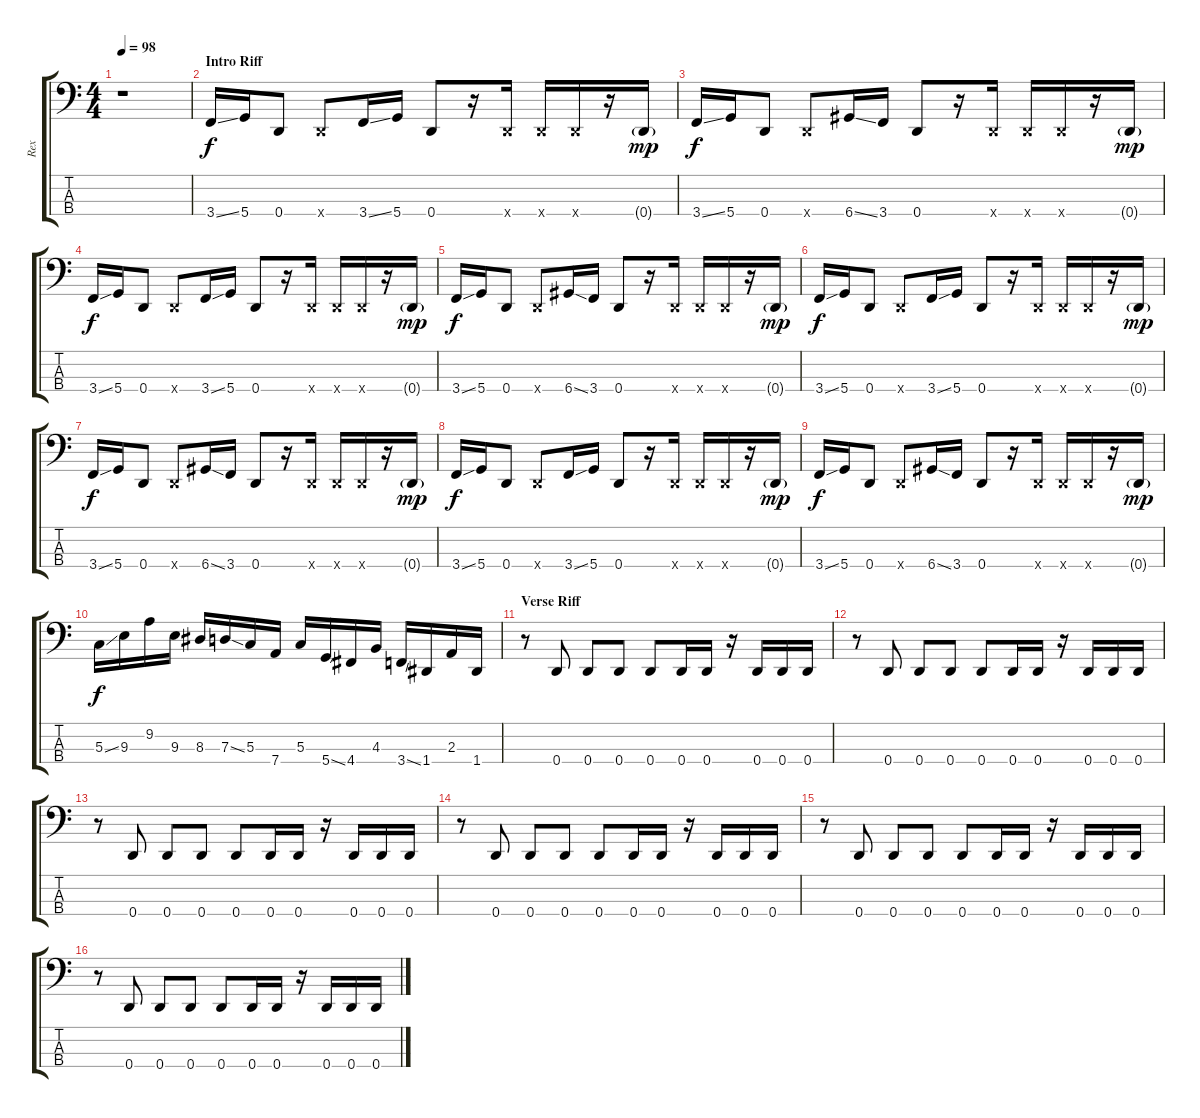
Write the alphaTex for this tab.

\track ("Rex" "Rex") {instrument electricbasspick}
\staff {score tabs}
\tuning (F2 C2 G1 D1) {hide}
\ts (4 4)
\tempo 98
\clef f4
\ks c
r.1{dy f instrument electricbasspick} |
\section ("" "Intro Riff")
3.4{ss}.16 5.4.16 0.4.8 0.4{x}.8 3.4{ss}.16 5.4.16 0.4.8 r.16 0.4{x}.16 0.4{x}.16 0.4{x}.16 r.16 0.4{g}.16{dy mp} |
3.4{ss}.16{dy f} 5.4.16 0.4.8 0.4{x}.8 6.4{ss}.16 3.4.16 0.4.8 r.16 0.4{x}.16 0.4{x}.16 0.4{x}.16 r.16 0.4{g}.16{dy mp} |
3.4{ss}.16{dy f} 5.4.16 0.4.8 0.4{x}.8 3.4{ss}.16 5.4.16 0.4.8 r.16 0.4{x}.16 0.4{x}.16 0.4{x}.16 r.16 0.4{g}.16{dy mp} |
3.4{ss}.16{dy f} 5.4.16 0.4.8 0.4{x}.8 6.4{ss}.16 3.4.16 0.4.8 r.16 0.4{x}.16 0.4{x}.16 0.4{x}.16 r.16 0.4{g}.16{dy mp} |
3.4{ss}.16{dy f} 5.4.16 0.4.8 0.4{x}.8 3.4{ss}.16 5.4.16 0.4.8 r.16 0.4{x}.16 0.4{x}.16 0.4{x}.16 r.16 0.4{g}.16{dy mp} |
3.4{ss}.16{dy f} 5.4.16 0.4.8 0.4{x}.8 6.4{ss}.16 3.4.16 0.4.8 r.16 0.4{x}.16 0.4{x}.16 0.4{x}.16 r.16 0.4{g}.16{dy mp} |
3.4{ss}.16{dy f} 5.4.16 0.4.8 0.4{x}.8 3.4{ss}.16 5.4.16 0.4.8 r.16 0.4{x}.16 0.4{x}.16 0.4{x}.16 r.16 0.4{g}.16{dy mp} |
3.4{ss}.16{dy f} 5.4.16 0.4.8 0.4{x}.8 6.4{ss}.16 3.4.16 0.4.8 r.16 0.4{x}.16 0.4{x}.16 0.4{x}.16 r.16 0.4{g}.16{dy mp} |
5.3{ss}.16{dy f} 9.3.16 9.2.16 9.3.16 8.3.16 7.3{ss}.16 5.3.16 7.4.16 5.3.16 5.4{ss}.16 4.4.16 4.3.16 3.4{ss}.16 1.4.16 2.3.16 1.4.16 |
\section ("" "Verse Riff")
r.8 0.4.8 0.4.8 0.4.8 0.4.8 0.4.16 0.4.16 r.16 0.4.16 0.4.16 0.4.16 |
r.8 0.4.8 0.4.8 0.4.8 0.4.8 0.4.16 0.4.16 r.16 0.4.16 0.4.16 0.4.16 |
r.8 0.4.8 0.4.8 0.4.8 0.4.8 0.4.16 0.4.16 r.16 0.4.16 0.4.16 0.4.16 |
r.8 0.4.8 0.4.8 0.4.8 0.4.8 0.4.16 0.4.16 r.16 0.4.16 0.4.16 0.4.16 |
r.8 0.4.8 0.4.8 0.4.8 0.4.8 0.4.16 0.4.16 r.16 0.4.16 0.4.16 0.4.16 |
r.8 0.4.8 0.4.8 0.4.8 0.4.8 0.4.16 0.4.16 r.16 0.4.16 0.4.16 0.4.16
